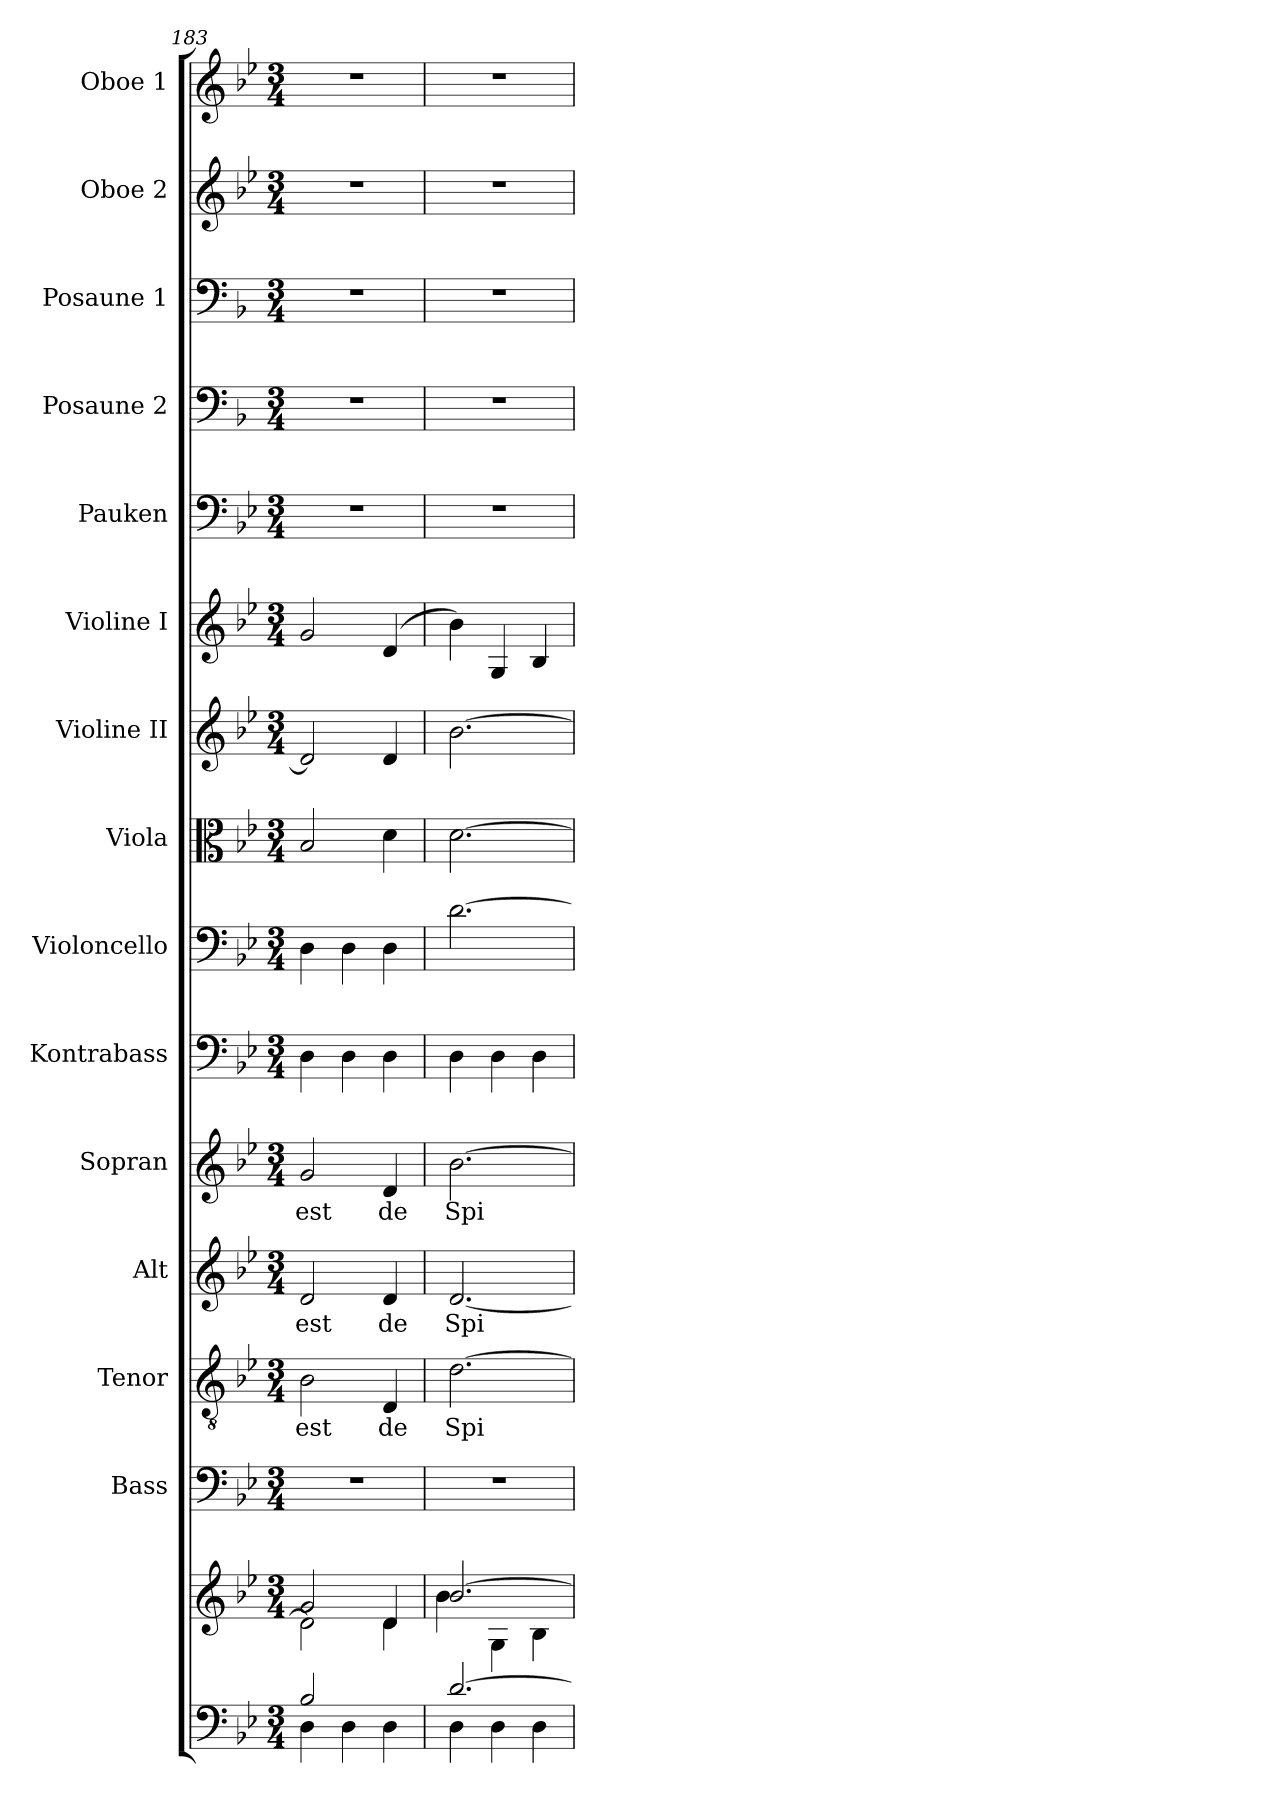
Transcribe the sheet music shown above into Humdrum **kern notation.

**kern	**kern	**kern	**kern	**text	**kern	**text	**kern	**text	**kern	**kern	**kern	**kern	**kern	**kern	**kern	**kern	**kern	**kern
*part15	*part15	*part14	*part13	*part13	*part12	*part12	*part11	*part11	*part10	*part9	*part8	*part7	*part6	*part5	*part4	*part3	*part2	*part1
*staff16	*staff15	*staff14	*staff13	*staff13	*staff12	*staff12	*staff11	*staff11	*staff10	*staff9	*staff8	*staff7	*staff6	*staff5	*staff4	*staff3	*staff2	*staff1
*	*	*I"Bass	*I"Tenor	*	*I"Alt	*	*I"Sopran	*	*I"Kontrabass	*I"Violoncello	*I"Viola	*I"Violine II	*I"Violine I	*I"Pauken	*I"Posaune 2	*I"Posaune 1	*I"Oboe 2	*I"Oboe 1
*	*	*I'B.	*I'T.	*	*I'A.	*	*I'S.	*	*I'Kb.	*I'Vc.	*I'Vla.	*I'Vl. II	*I'Vl. I	*I'Pk.	*I'Pos. 2	*I'Pos. 1	*I'Ob. 2	*I'Ob. 1
*clefF4	*clefG2	*clefF4	*clefGv2	*	*clefG2	*	*clefG2	*	*clefF4	*clefF4	*clefC3	*clefG2	*clefG2	*clefF4	*clefF4	*clefF4	*clefG2	*clefG2
*	*	*	*	*	*	*	*	*	*ITrd7c12	*	*	*	*	*	*ITrd4c7	*ITrd4c7	*	*
*k[b-e-]	*k[b-e-]	*k[b-e-]	*k[b-e-]	*	*k[b-e-]	*	*k[b-e-]	*	*k[b-e-]	*k[b-e-]	*k[b-e-]	*k[b-e-]	*k[b-e-]	*k[b-e-]	*k[b-e-]	*k[b-e-]	*k[b-e-]	*k[b-e-]
*B-:	*B-:	*B-:	*B-:	*	*B-:	*	*B-:	*	*B-:	*B-:	*B-:	*B-:	*B-:	*B-:	*B-:	*B-:	*B-:	*B-:
*M3/4	*M3/4	*M3/4	*M3/4	*	*M3/4	*	*M3/4	*	*M3/4	*M3/4	*M3/4	*M3/4	*M3/4	*M3/4	*M3/4	*M3/4	*M3/4	*M3/4
=183	=183	=183	=183	=183	=183	=183	=183	=183	=183	=183	=183	=183	=183	=183	=183	=183	=183	=183
*^	*^	*	*	*	*	*	*	*	*	*	*	*	*	*	*	*	*	*
!	!	!	!	!	!	!LO:LY:b	!	!LO:LY:b	!	!LO:LY:b	!	!	!	!	!	!	!	!	!	!
2B-/	4D\	2g/	2d\]	2.r	2B-\	est	2d/	est	2g/	est	4DD\	4D\	2B-/	2d/]	2g/	2.r	2.r	2.r	2.r	2.r
.	4D\	.	.	.	.	.	.	.	.	.	4DD\	4D\	.	.	.	.	.	.	.	.
!	!	!	!	!	!	!LO:LY:b	!	!LO:LY:b	!	!LO:LY:b	!	!	!	!	!	!	!	!	!	!
4ryy	4D\	4d/	4d\	.	4D/	de	4d/	de	4d/	de	4DD\	4D\	4d\	4d/	(4d/	.	.	.	.	.
=184	=184	=184	=184	=184	=184	=184	=184	=184	=184	=184	=184	=184	=184	=184	=184	=184	=184	=184	=184	=184
!	!	!	!	!	!	!LO:LY:b	!	!LO:LY:b	!	!LO:LY:b	!	!	!	!	!	!	!	!	!	!
[>2.d/	4D\	[>2.b-/	4b-\	2.r	[2.d\	Spi-	[2.d/	Spi-	[2.b-\	Spi-	4DD\	[2.d\	[2.d\	[2.b-\	4b-\)	2.r	2.r	2.r	2.r	2.r
.	4D\	.	4G\	.	.	.	.	.	.	.	4DD\	.	.	.	4G/	.	.	.	.	.
.	4D\	.	4B-\	.	.	.	.	.	.	.	4DD\	.	.	.	4B-/	.	.	.	.	.
*v	*v	*	*	*	*	*	*	*	*	*	*	*	*	*	*	*	*	*	*	*
*	*v	*v	*	*	*	*	*	*	*	*	*	*	*	*	*	*	*	*	*
=	=	=	=	=	=	=	=	=	=	=	=	=	=	=	=	=	=	=
*-	*-	*-	*-	*-	*-	*-	*-	*-	*-	*-	*-	*-	*-	*-	*-	*-	*-	*-
